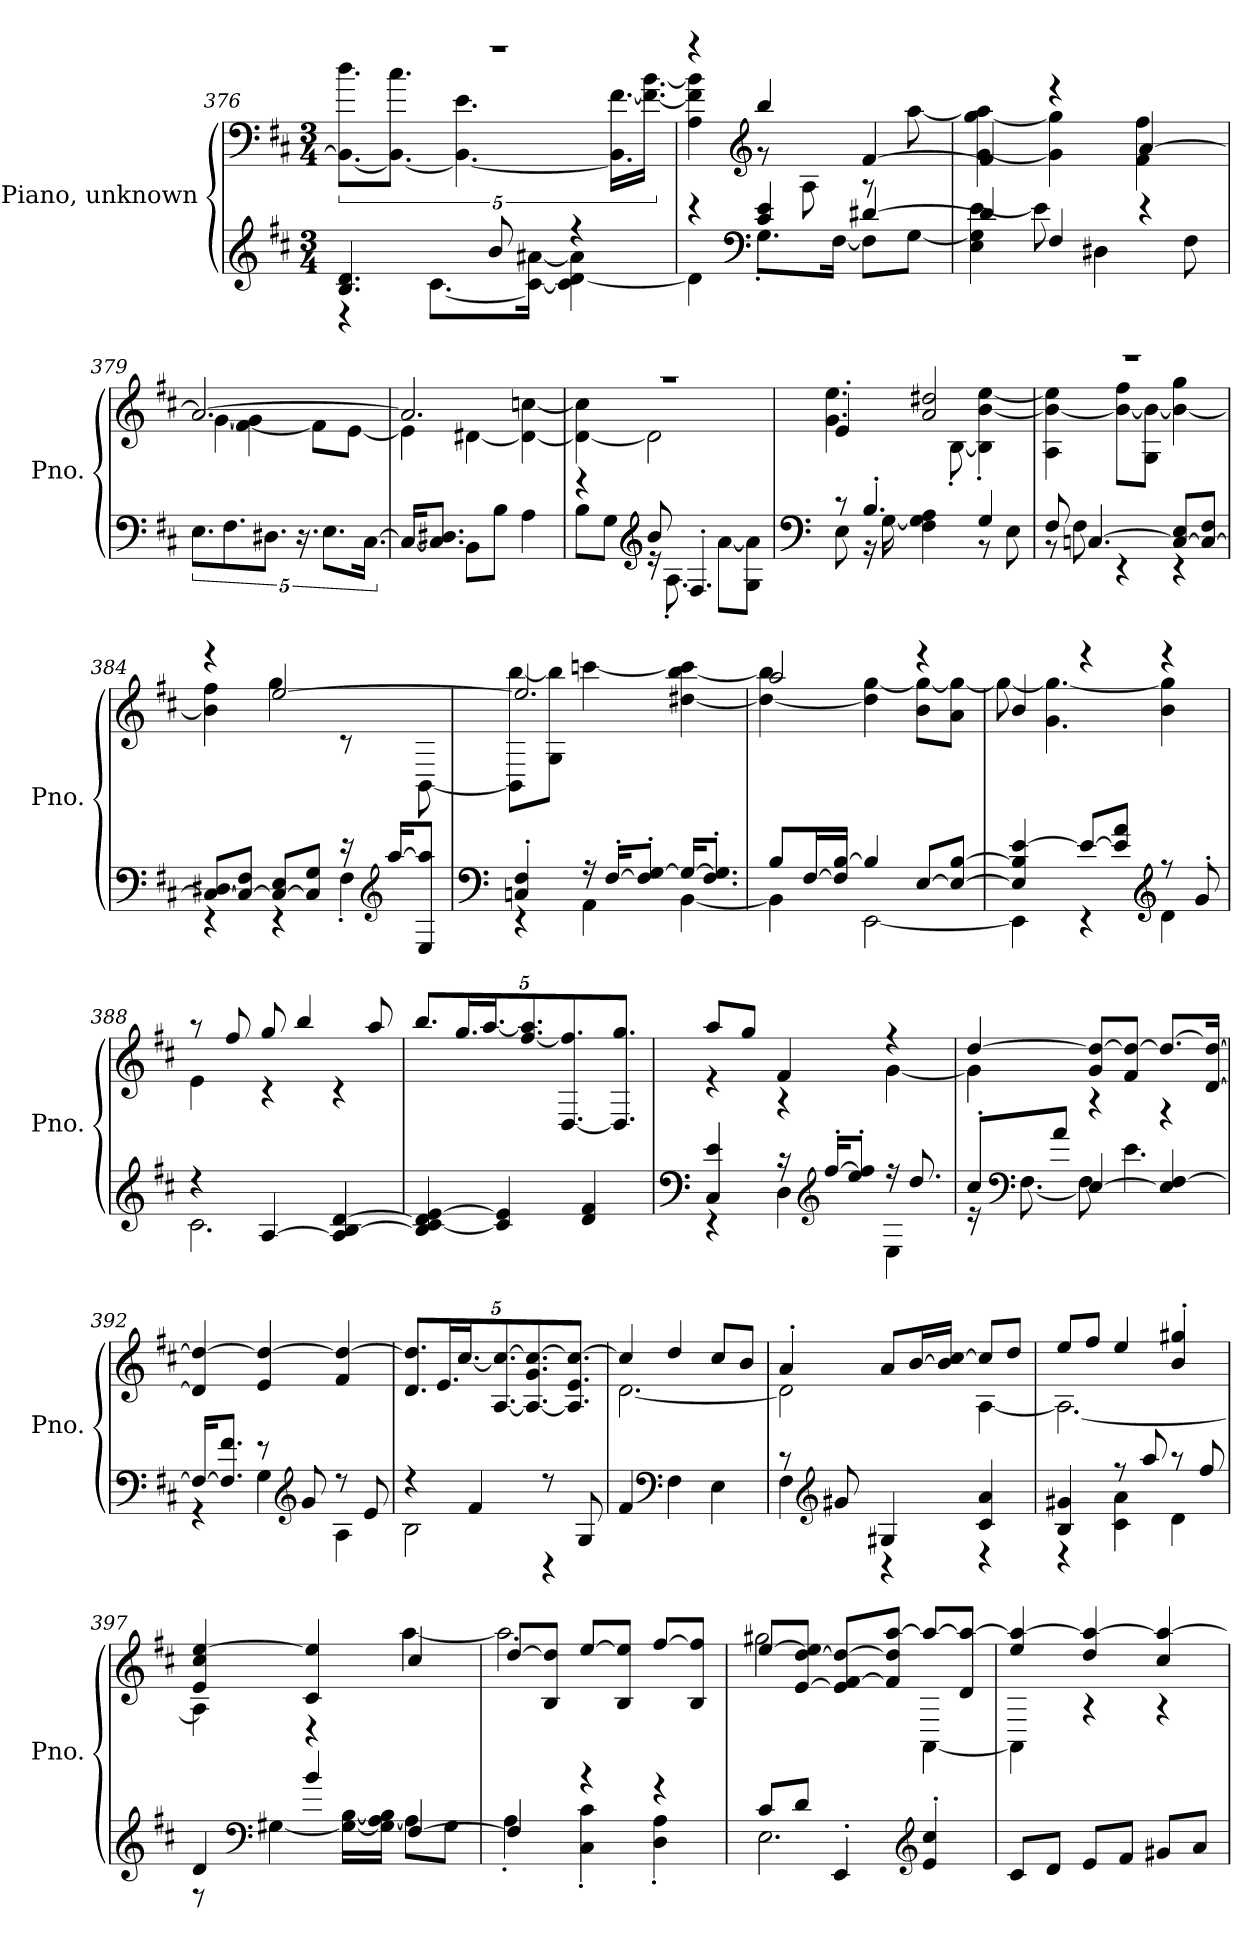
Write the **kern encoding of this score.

**kern	**kern
*part1	*part1
*staff2	*staff1
*I"Piano, unknown	*
*I'Pno.	*
*clefG2	*clefF4
*k[f#c#]	*k[f#c#]
*M3/4	*M3/4
=376	=376
*^	*^
4.B/ 4.d/	4r	2.r	10.BB\_ 10.dd\L
.	.	.	10.BB\_ 10.cc#\J
.	[8.c#\L	.	.
.	.	.	5.BB\_ 5.e\
8b/	.	.	.
.	16c#\_ [16a#X\Jk	.	.
4r	4c#\] [4d\ 4a#\]	.	.
.	.	.	20.BB\] [20.f#\LL
.	.	.	20.f#\_ [20.b\JJ
!!LO:LB:g=z	!!
=377	=377	=377	=377
4r	4d\]	4r	4A\ 4f#\] 4b\]
*clefF4	*	*clefG2	*
4c#/ 4e/	8.G'\L	4bb/	8r
.	.	.	8A\
.	[16F#\Jk	.	.
[4d#X/	8F#\L]	[4f#/	8r
.	[8G\J	.	[8aa\
=378	=378	=378	=378
4d#/]	4E\ 4G\] [4e\	4f#/]	[4g\ [4gg\ 4aa\]
4F#/	8e\]	4r	4g\] 4gg\]
.	4D#X\	.	.
4r	.	[4a/	4f#\ 4ff#\
.	8F#\	.	.
*v	*v	*	*
=379	=379	=379
10.E\L	2.a/_	[4g\
10.F#\	.	.
.	.	[4f#\ 4g\]
10.D#X\J	.	.
20.r	.	.
.	.	8f#\L]
10.E\L	.	.
.	.	[8e\J
[20.C#\Jk	.	.
=380	=380	=380
16C#/KL_	2.a/]	4e\]
8.C#/] 8.D#X/J	.	.
8BB\L	.	[4d#X\
8B\J	.	.
4A\	.	4d#\_ [4ccn\
!!LO:PB:g=z	!!
=381	=381	=381
*^	*	*
4r	8B\L	2.r	4d#\_ 4cc\]
.	8G\J	.	.
*clefG2	*	*	*
8b/	16r	.	2d#\]
.	8.A'\	.	.
4.F#'/	.	.	.
.	[8a\L	.	.
.	8G\ 8a\]J	.	.
=382	=382	=382	=382
*clefF4	*	*	*
8r	8E\	4e'/	4.g\ 4.ee\
4.B'/	16r	.	.
.	[16G\	.	.
.	4F#\ 4G\] 4A\	2a/ 2dd#X/	.
.	.	.	[8B'\
4G/	8r	.	4B\]' [4b\' [4ee\'
.	8E\	.	.
=383	=383	=383	=383
8F#/	8r	2.r	4A\ 4b\_ 4ee\]
[4.Cn/	8F#\	.	.
.	4r	.	8b\_ 8ff#\L
.	.	.	8G\ 8b\_J
8C/_ 8E/L	4r	.	4b\_ 4gg\
8C/_ 8F#/J	.	.	.
!!LO:LB:g=z	!!
=384	=384	=384	=384
8C/_ 8D#X/L	4r	4r	4b\] 4ff#\
8C/_ 8F#/J	.	.	.
8C/_ 8E/L	4r	[2ee/	4gg\
8C/] 8G/J	.	.	.
16r	4F#'\	.	8r
*clefG2	*	*	*
[16aa/KL	.	.	.
8E/ 8aa/]J	.	.	[8BB\
=385	=385	=385	=385
*clefF4	*	*	*
4Cn/' 4F#/'	4r	2.ee/]	8BB\] [8bb\L
.	.	.	8G\ 8bb\]J
16r	4AA\	.	[4cccn\
[16F#'/KL	.	.	.
8F#/]' [8G/'J	.	.	.
16G/KL_	[4BB\	.	[4dd#X\ [4bb\ 4ccc\]
8.F#/' 8.G/]'J	.	.	.
=386	=386	=386	=386
8B/L	4BB\]	2aa/	4dd#\_ 4bb\]
[16F#/L	.	.	.
16F#/] [16B/JJ	.	.	.
4B/]	[2EE\	.	4dd#\] [4gg\
[8E/L	.	4r	8b\ 8gg\_L
8E/_ [8B/J	.	.	8a\ 8gg\_J
!!LO:LB:g=z	!!
=387	=387	=387	=387
4E/] 4B/] [4e/	4EE\]	4b/	8gg\_
.	.	.	4.g\ 4.gg\_
8e/L_	4r	4r	.
8e/] 8a/J	.	.	.
*clefG2	*	*	*
8r	4d\	4r	4b\ 4gg\]
8g'/	.	.	.
=388	=388	=388	=388
4r	2.c#\	8r	4e\
.	.	8ff#/	.
[4A/	.	8gg/	4r
.	.	4bb/	.
4A/] [4B/ [4d/	.	.	4r
.	.	8aa/	.
*v	*v	*	*
*	*v	*v
=389	=389
*	*Xbrackettup
4B/] [4c#/ 4d/] [4e/	10.bb/L
.	20.gg/L
.	[20.aa/J
4c#/] 4e/]	.
.	[10.ff#/ 10.aa/]
.	[10.D/ 10.ff#/]
4d/ 4f#/	.
.	10.D/] 10.gg/J
=390	=390
*clefF4	*
*^	*^
4C#/ 4e/	4r	8aa/L	4r
.	.	8gg/J	.
16r	4D\	4f#/	4r
*clefG2	*	*	*
[16ff#'/KL	.	.	.
8ee/' 8ff#/]'J	.	.	.
16r	4E\	4r	[4g\
8.dd/	.	.	.
!!LO:LB:g=z	!!
=391	=391	=391	=391
8cc#'/L	16r	[4dd/	4g\]
*clefF4	*	*	*
.	[8.F#\	.	.
8a/J	.	.	.
[4E/	8F#\]	8g/ 8dd/_L	4r
.	4.e\	8f#/ 8dd/_J	.
4E/] [4F#/	.	8.dd/L_	4r
.	.	[16d/ 16dd/_Jk	.
*	*	*v	*v
=392	=392	=392
16F#/KL_	4r	4d/] 4dd/_
8.F#/] 8.f#/J	.	.
8r	4G\	4e/ 4dd/_
*clefG2	*	*
8g/	.	.
8r	4A\	4f#/ 4dd/_
8e/	.	.
=393	=393	=393
4r	2B\	10.d/ 10.dd/]L
.	.	20.e/L
.	.	[20.cc#/J
4f#/	.	.
.	.	[10.A/ 10.cc#/_
.	.	10.A/_ 10.g/ 10.cc#/_
8r	4r	.
.	.	10.A/] 10.e/ 10.cc#/_J
8G/	.	.
*v	*v	*
=394	=394
*	*^
4f#/	4cc#/]	[2.d\
*clefF4	*	*
4F#\	4dd/	.
4E\	8cc#/L	.
.	8b/J	.
!!LO:LB:g=z	!!
=395	=395	=395
*^	*	*
8r	4F#\	4a'/	2d\]
*clefG2	*	*	*
8g#X/	.	.	.
4G#X/	4r	8a/L	.
.	.	[16b/L	.
.	.	16b/] [16cc#/JJ	.
4c#/ 4a/	4r	8cc#/L]	[4A\
.	.	8dd/J	.
=396	=396	=396	=396
4B/ 4g#X/	4r	8ee/L	2.A\_
.	.	8ff#/J	.
8r	4c#\ 4a\	4ee/	.
8aa/	.	.	.
8r	4d\	4b/' 4gg#X/'	.
8ff#/	.	.	.
=397	=397	=397	=397
4d/	8r	4e/ 4cc#/ [4ee/	4A\]
*clefF4	*	*	*
.	[4G#X\	.	.
4b/	.	4c#/ 4ee/]	4r
.	16G#\_ [16B\LL	.	.
.	16G#\] [16A\ 16B\]JJ	.	.
[4F#/	8A\L]	4cc#/	[4aa\
.	8G#\J	.	.
=398	=398	=398	=398
4F#/]	4A'\	[8dd/L	2.aa\]
.	.	8B/ 8dd/]J	.
4r	4C#\' 4c#\'	[8ee/L	.
.	.	8B/ 8ee/]J	.
4r	4D\' 4A\'	[8ff#/L	.
.	.	8B/ 8ff#/]J	.
!!LO:LB:g=z	!!
=399	=399	=399	=399
8c#/L	2.E\	[8ee/L	2gg#X\
8d/J	.	[8e/ [8dd/ 8ee/]J	.
4EE'/	.	8e/] [8f#/ 8dd/_L	.
.	.	8f#/] 8dd/] [8aa/J	.
*clefG2	*	*	*
4e/' 4cc#/'	.	8aa/L_	[4AA\
.	.	8d/ 8aa/_J	.
*v	*v	*	*
=400	=400	=400
8c#/L	4ee/ 4aa/_	4AA\]
8d/J	.	.
8e/L	4dd/ 4aa/_	4r
8f#/J	.	.
8g#X/L	4cc#/ 4aa/_	4r
8a/J	.	.
*	*v	*v
=	=
*-	*-
